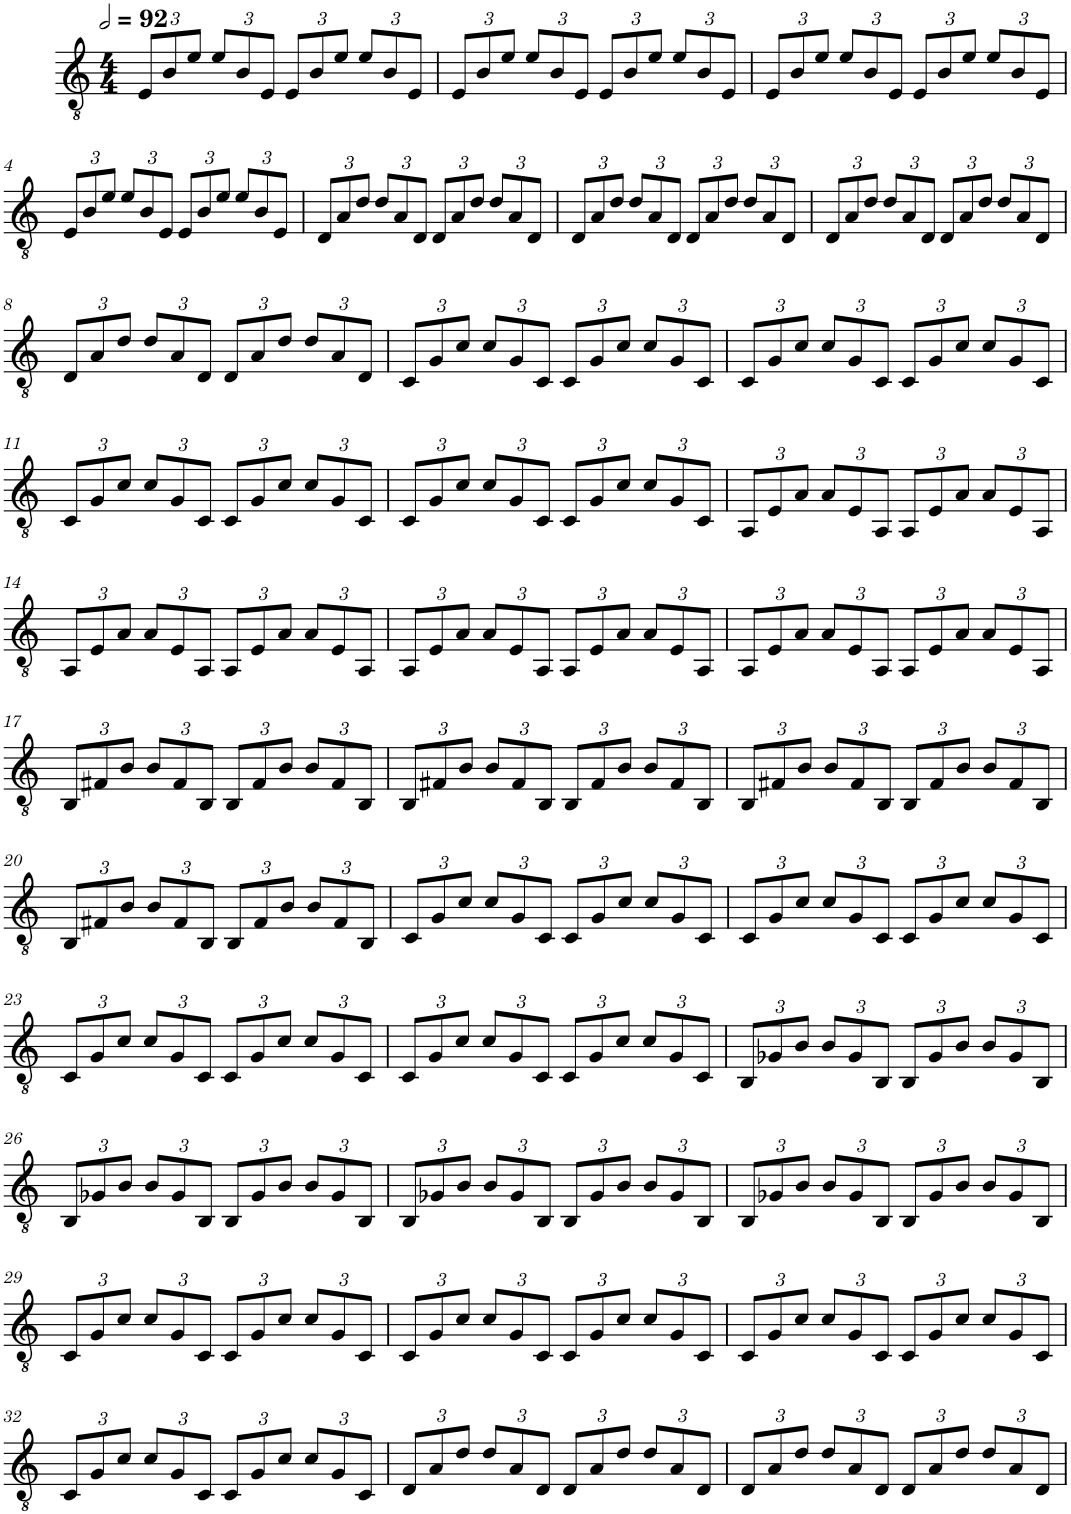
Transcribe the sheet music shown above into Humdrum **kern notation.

**kern
*part1
*staff1
*I"Guitarra Elétrica
*I'Guit. El.
*clefGv2
*k[]
*M4/4
*MM184
*Xbrackettup
=1
12E/L
12B/
12e/J
12e/L
12B/
12E/J
12E/L
12B/
12e/J
12e/L
12B/
12E/J
=2
12E/L
12B/
12e/J
12e/L
12B/
12E/J
12E/L
12B/
12e/J
12e/L
12B/
12E/J
=3
12E/L
12B/
12e/J
12e/L
12B/
12E/J
12E/L
12B/
12e/J
12e/L
12B/
12E/J
!!LO:LB:g=z
=4
12E/L
12B/
12e/J
12e/L
12B/
12E/J
12E/L
12B/
12e/J
12e/L
12B/
12E/J
=5
12D/L
12A/
12d/J
12d/L
12A/
12D/J
12D/L
12A/
12d/J
12d/L
12A/
12D/J
=6
12D/L
12A/
12d/J
12d/L
12A/
12D/J
12D/L
12A/
12d/J
12d/L
12A/
12D/J
=7
12D/L
12A/
12d/J
12d/L
12A/
12D/J
12D/L
12A/
12d/J
12d/L
12A/
12D/J
!!LO:LB:g=z
=8
12D/L
12A/
12d/J
12d/L
12A/
12D/J
12D/L
12A/
12d/J
12d/L
12A/
12D/J
=9
12C/L
12G/
12c/J
12c/L
12G/
12C/J
12C/L
12G/
12c/J
12c/L
12G/
12C/J
=10
12C/L
12G/
12c/J
12c/L
12G/
12C/J
12C/L
12G/
12c/J
12c/L
12G/
12C/J
!!LO:LB:g=z
=11
12C/L
12G/
12c/J
12c/L
12G/
12C/J
12C/L
12G/
12c/J
12c/L
12G/
12C/J
=12
12C/L
12G/
12c/J
12c/L
12G/
12C/J
12C/L
12G/
12c/J
12c/L
12G/
12C/J
=13
12AA/L
12E/
12A/J
12A/L
12E/
12AA/J
12AA/L
12E/
12A/J
12A/L
12E/
12AA/J
!!LO:LB:g=z
=14
12AA/L
12E/
12A/J
12A/L
12E/
12AA/J
12AA/L
12E/
12A/J
12A/L
12E/
12AA/J
=15
12AA/L
12E/
12A/J
12A/L
12E/
12AA/J
12AA/L
12E/
12A/J
12A/L
12E/
12AA/J
=16
12AA/L
12E/
12A/J
12A/L
12E/
12AA/J
12AA/L
12E/
12A/J
12A/L
12E/
12AA/J
!!LO:LB:g=z
=17
12BB/L
12F#X/
12B/J
12B/L
12F#/
12BB/J
12BB/L
12F#/
12B/J
12B/L
12F#/
12BB/J
=18
12BB/L
12F#X/
12B/J
12B/L
12F#/
12BB/J
12BB/L
12F#/
12B/J
12B/L
12F#/
12BB/J
=19
12BB/L
12F#X/
12B/J
12B/L
12F#/
12BB/J
12BB/L
12F#/
12B/J
12B/L
12F#/
12BB/J
!!LO:LB:g=z
=20
12BB/L
12F#X/
12B/J
12B/L
12F#/
12BB/J
12BB/L
12F#/
12B/J
12B/L
12F#/
12BB/J
=21
12C/L
12G/
12c/J
12c/L
12G/
12C/J
12C/L
12G/
12c/J
12c/L
12G/
12C/J
=22
12C/L
12G/
12c/J
12c/L
12G/
12C/J
12C/L
12G/
12c/J
12c/L
12G/
12C/J
!!LO:LB:g=z
=23
12C/L
12G/
12c/J
12c/L
12G/
12C/J
12C/L
12G/
12c/J
12c/L
12G/
12C/J
=24
12C/L
12G/
12c/J
12c/L
12G/
12C/J
12C/L
12G/
12c/J
12c/L
12G/
12C/J
=25
12BB/L
12G-X/
12B/J
12B/L
12G-/
12BB/J
12BB/L
12G-/
12B/J
12B/L
12G-/
12BB/J
!!LO:LB:g=z
=26
12BB/L
12G-X/
12B/J
12B/L
12G-/
12BB/J
12BB/L
12G-/
12B/J
12B/L
12G-/
12BB/J
=27
12BB/L
12G-X/
12B/J
12B/L
12G-/
12BB/J
12BB/L
12G-/
12B/J
12B/L
12G-/
12BB/J
=28
12BB/L
12G-X/
12B/J
12B/L
12G-/
12BB/J
12BB/L
12G-/
12B/J
12B/L
12G-/
12BB/J
!!LO:LB:g=z
=29
12C/L
12G/
12c/J
12c/L
12G/
12C/J
12C/L
12G/
12c/J
12c/L
12G/
12C/J
=30
12C/L
12G/
12c/J
12c/L
12G/
12C/J
12C/L
12G/
12c/J
12c/L
12G/
12C/J
=31
12C/L
12G/
12c/J
12c/L
12G/
12C/J
12C/L
12G/
12c/J
12c/L
12G/
12C/J
!!LO:LB:g=z
=32
12C/L
12G/
12c/J
12c/L
12G/
12C/J
12C/L
12G/
12c/J
12c/L
12G/
12C/J
=33
12D/L
12A/
12d/J
12d/L
12A/
12D/J
12D/L
12A/
12d/J
12d/L
12A/
12D/J
=34
12D/L
12A/
12d/J
12d/L
12A/
12D/J
12D/L
12A/
12d/J
12d/L
12A/
12D/J
=
*-
